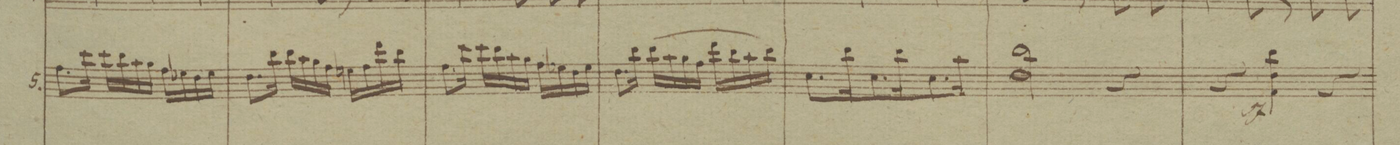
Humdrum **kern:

**kern	**dynam
*I"5.	*
*clefG2	*
*k[b-]	*
*M3/4	*
8.ff\L	.
16ccc\Jk	.
16ccc\LL	.
16bb-\	.
16aa\	.
16gg\JJ	.
16ff\LL	.
16ee-X\	.
16dd\	.
16ee-\JJ	.
=140	=140
8.dd\L	.
16bb-\Jk	.
16bb-\LL	.
16aa\	.
16gg\	.
16ff\JJ	.
16een\LL	.
16ff\	.
16ddd\	.
16bb-\JJ	.
=141	=141
8.ff\L	.
16ccc\Jk	.
16ccc\LL	.
16bb-\	.
16aa\	.
16gg\JJ	.
16ff\LL	.
16ee-X\	.
16dd\	.
16ee-\JJ	.
=142	=142
8.dd\L	.
16bb-\Jk	.
(16bb-\LL	.
16aa\	.
16gg\	.
16ff\JJ	.
16ddd\LL	.
16bb-\	.
16aa\	.
16bb-\JJ)	.
=143	=143
8.cc\L	.
16bb-\Jk	.
8.cc\L	.
16bb-\Jk	.
8.cc\L	.
16bb-\Jk	.
=144	=144
*2\right	*
2dd\ 2bb-	.
4r	.
=145	=145
4r	.
4f\ 4dd 4bb-	sf
4r	.
=146	=146
*-	*-
